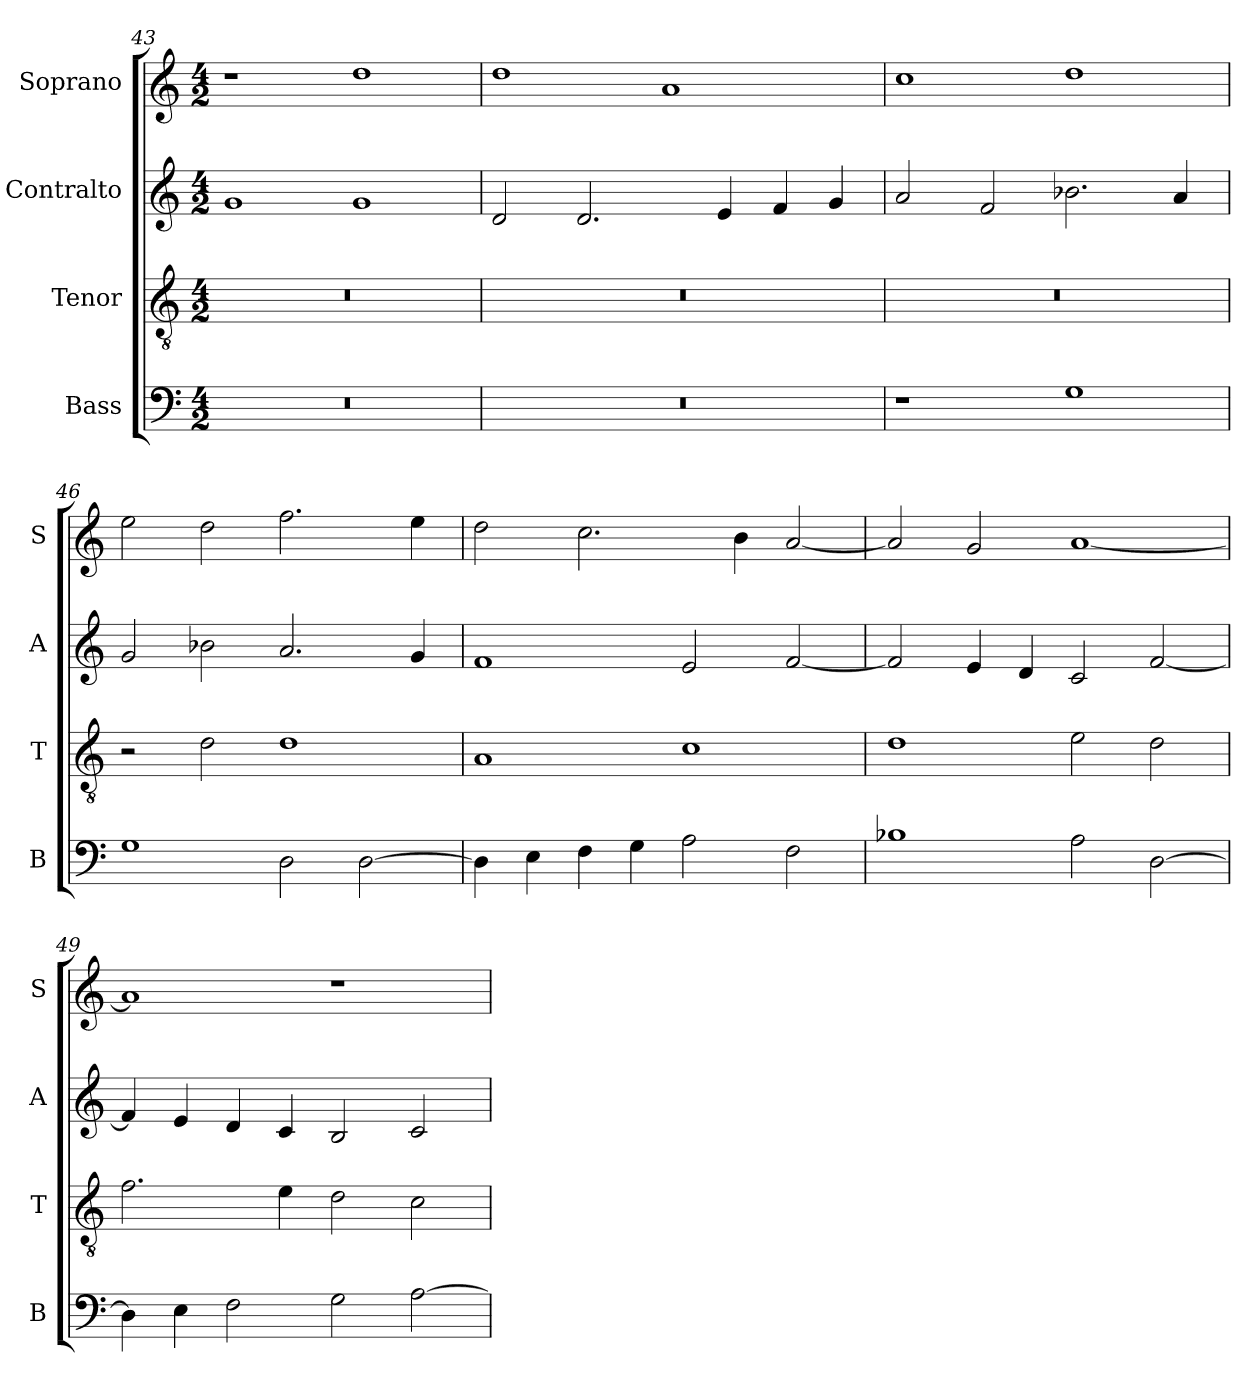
**kern	**kern	**kern	**kern
*part4	*part3	*part2	*part1
*staff4	*staff3	*staff2	*staff1
*I"Bass	*I"Tenor	*I"Contralto	*I"Soprano
*I'B	*I'T	*I'A	*I'S
*clefF4	*clefGv2	*clefG2	*clefG2
*k[]	*k[]	*k[]	*k[]
*D:dor	*D:dor	*D:dor	*D:dor
*M4/2	*M4/2	*M4/2	*M4/2
=43	=43	=43	=43
0r	0r	1g	1r
.	.	1g	1dd
=44	=44	=44	=44
0r	0r	2d	1dd
.	.	2.d	.
.	.	.	1a
.	.	4e	.
.	.	4f	.
.	.	4g	.
=45	=45	=45	=45
1r	0r	2a	1cc
.	.	2f	.
1G	.	2.b-X	1dd
.	.	4a	.
=46	=46	=46	=46
1G	2r	2g	2ee
.	2d	2b-X	2dd
2D	1d	2.a	2.ff
[2D	.	.	.
.	.	4g	4ee
=47	=47	=47	=47
4D]	1A	1f	2dd
4E	.	.	.
4F	.	.	2.cc
4G	.	.	.
2A	1c	2e	.
.	.	.	4b
2F	.	[2f	[2a
=48	=48	=48	=48
1B-X	1d	2f]	2a]
.	.	4e	2g
.	.	4d	.
2A	2e	2c	[1a
[2D	2d	[2f	.
=49	=49	=49	=49
4D]	2.f	4f]	1a]
4E	.	4e	.
2F	.	4d	.
.	4e	4c	.
2G	2d	2B	1r
[2A	2c	2c	.
=	=	=	=
*-	*-	*-	*-
